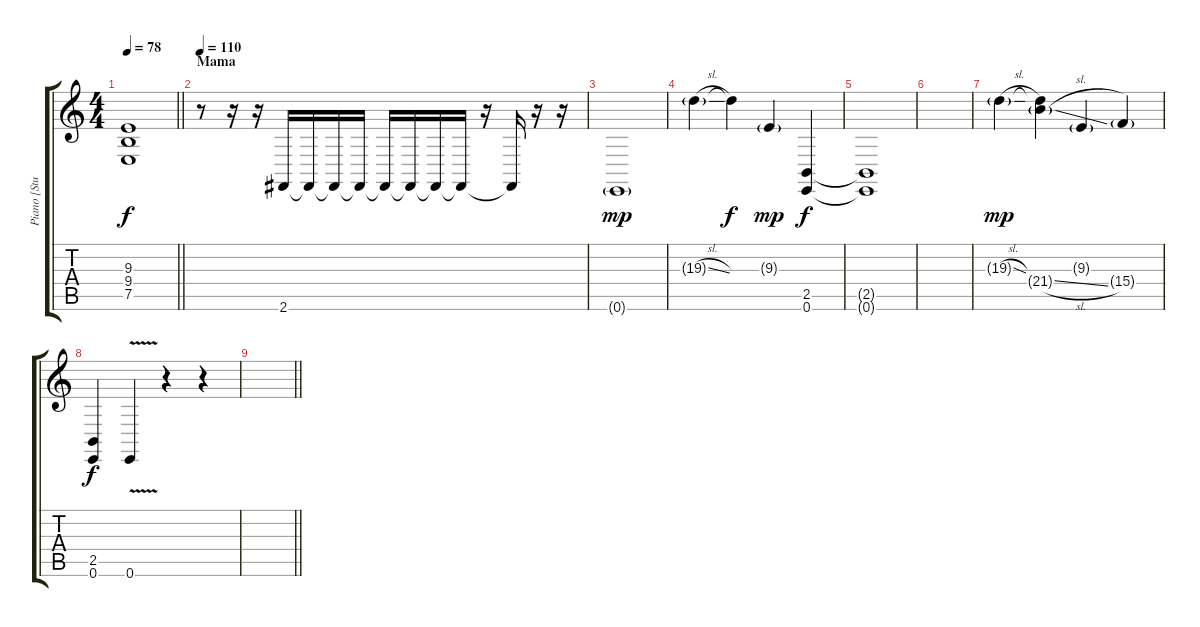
\track ("Piano [Studio]" "Piano [Stu") {instrument acousticgrandpiano}
\staff {score tabs}
\tuning (E4 B3 G3 D3 A2 E2) {hide}
\ts (4 4)
\tempo 78
\clef g2
\barLineRight lightlight
\ks c
(9.3 9.4 7.5).1{dy f} |
\section ("" "Mama")
\tempo 110
r.8{volume 6 instrument electricguitarjazz} r.16 r.16{volume 13 instrument gunshot} 2.6{t}.16 2.6{t}.16 2.6{t}.16 2.6{t}.16 2.6{t}.16 2.6{t}.16 2.6{t}.16 2.6{t}.16 r.16{instrument electricguitarjazz} 2.6{t}.16 r.16 r.16 |
0.6{g}.1{dy mp volume 14 instrument gunshot} |
19.3{sl g}.4{instrument electricguitarjazz} 19.3{t}.4{dy f} 9.3{g}.4{dy mp} (2.5 0.6).4{dy f instrument gunshot} |
(2.5{t} 0.6{t}).1 |
|
19.3{sl g}.4{dy mp instrument electricguitarjazz} (19.3{t} 21.4{sl g}).4 9.3{g}.4 15.4{g}.4 |
(2.5 0.6).4{dy f instrument gunshot} 0.6{v}.4 r.4 r.4 |
\barLineRight lightlight
